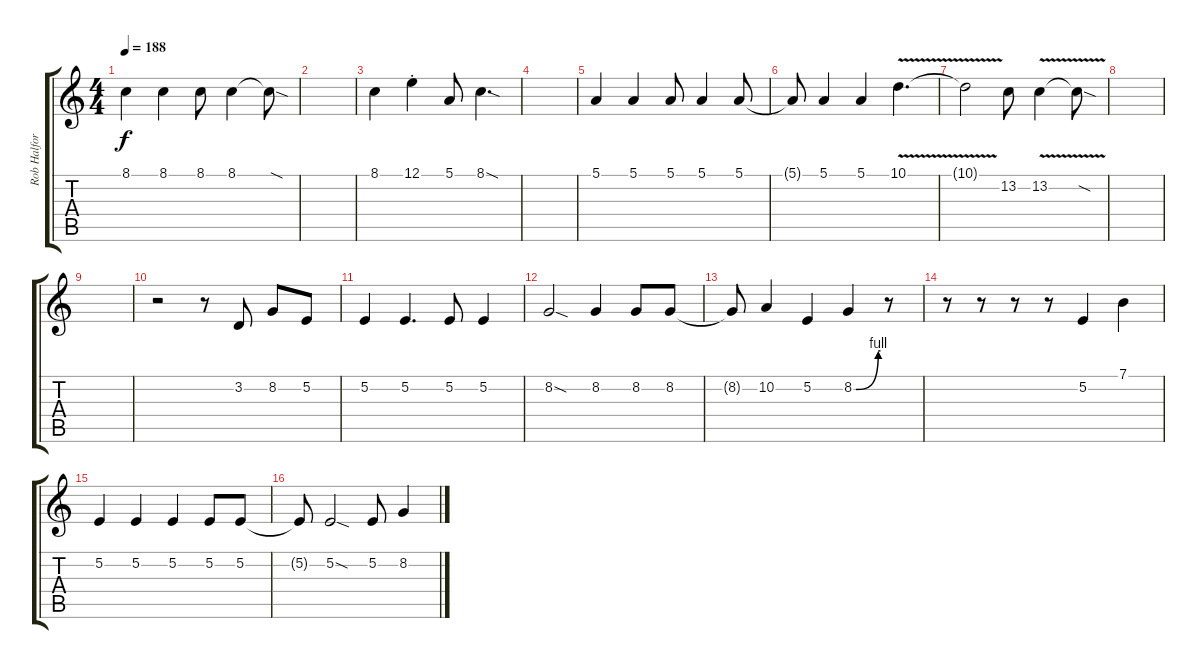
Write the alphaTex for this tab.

\track ("Rob Halford" "Rob Halfor") {instrument violin}
\staff {score tabs}
\tuning (E4 B3 G3 D3 A2 E2) {hide}
\ts (4 4)
\tempo 188
\clef g2
\ks c
8.1{t}.4{dy f} 8.1.4 8.1.8 8.1.4 8.1{sod t}.8 |
|
8.1.4 12.1{st}.4 5.1.8 8.1{sod}.4{d} |
|
5.1.4 5.1.4 5.1.8 5.1.4 5.1.8 |
5.1{t}.8 5.1.4 5.1.4 10.1{v}.4{d} |
10.1{t}.2 13.2.8 13.2{v}.4 13.2{sod t}.8 |
|
|
r.2 r.8 3.2.8 8.2.8 5.2.8 |
5.2.4 5.2.4{d} 5.2.8 5.2.4 |
8.2{sod}.2 8.2.4 8.2.8 8.2.8 |
8.2{t}.8 10.2.4 5.2.4 8.2{be (custom 0 0 5 0 55 4 60 4)}.4 r.8 |
r.8 r.8 r.8 r.8 5.2.4 7.1.4 |
5.2.4 5.2.4 5.2.4 5.2.8 5.2.8 |
5.2{t}.8 5.2{sod}.2 5.2.8 8.2.4
